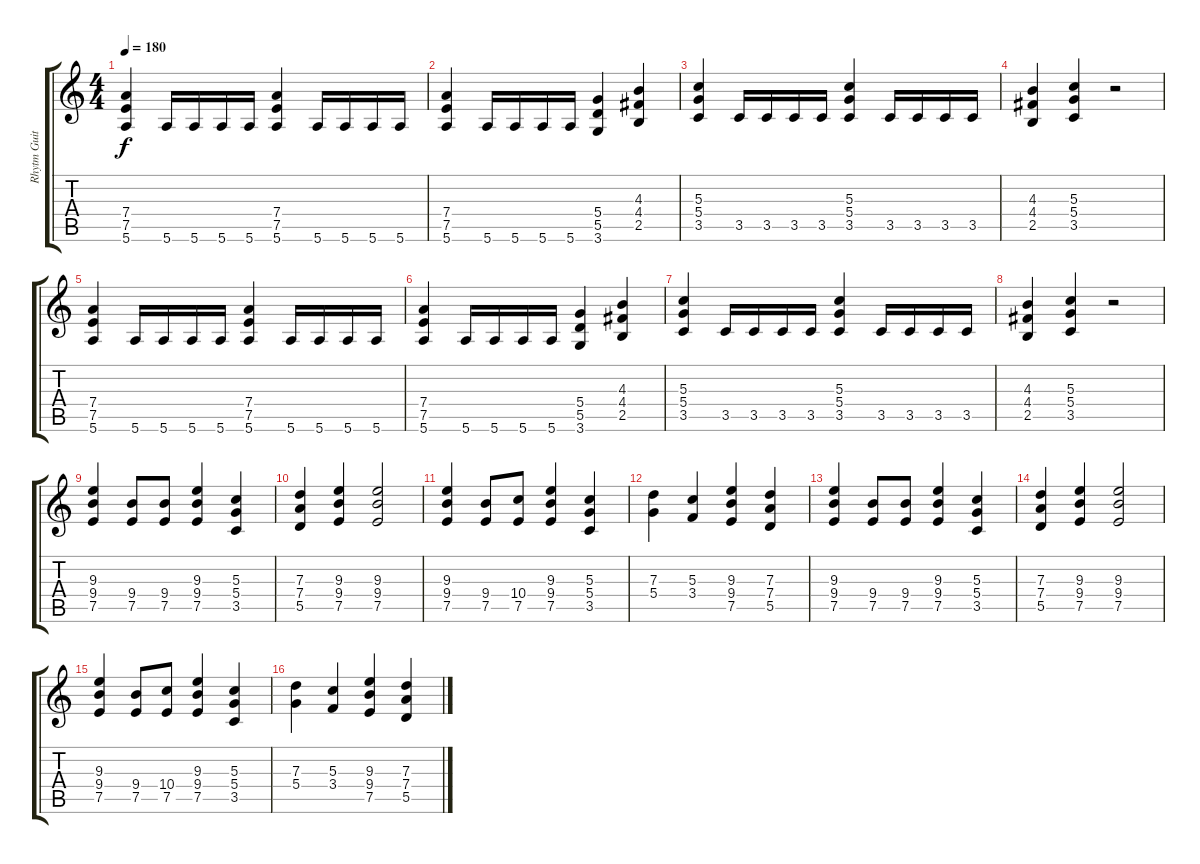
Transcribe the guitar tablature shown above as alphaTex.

\track ("Rhytm Guitar" "Rhytm Guit") {instrument distortionguitar}
\staff {score tabs}
\tuning (E4 B3 G3 D3 A2 E2) {hide}
\ts (4 4)
\tempo 180
\clef g2
\ks c
(7.4 7.5 5.6).4{dy f} 5.6.16 5.6.16 5.6.16 5.6.16 (7.4 7.5 5.6).4 5.6.16 5.6.16 5.6.16 5.6.16 |
(7.4 7.5 5.6).4 5.6.16 5.6.16 5.6.16 5.6.16 (5.4 5.5 3.6).4 (4.3 4.4 2.5).4 |
(5.3 5.4 3.5).4 3.5.16 3.5.16 3.5.16 3.5.16 (5.3 5.4 3.5).4 3.5.16 3.5.16 3.5.16 3.5.16 |
(4.3 4.4 2.5).4 (5.3 5.4 3.5).4 r.2 |
(7.4 7.5 5.6).4 5.6.16 5.6.16 5.6.16 5.6.16 (7.4 7.5 5.6).4 5.6.16 5.6.16 5.6.16 5.6.16 |
(7.4 7.5 5.6).4 5.6.16 5.6.16 5.6.16 5.6.16 (5.4 5.5 3.6).4 (4.3 4.4 2.5).4 |
(5.3 5.4 3.5).4 3.5.16 3.5.16 3.5.16 3.5.16 (5.3 5.4 3.5).4 3.5.16 3.5.16 3.5.16 3.5.16 |
(4.3 4.4 2.5).4 (5.3 5.4 3.5).4 r.2 |
(9.3 9.4 7.5).4 (9.4 7.5).8 (9.4 7.5).8 (9.3 9.4 7.5).4 (5.3 5.4 3.5).4 |
(7.3 7.4 5.5).4 (9.3 9.4 7.5).4 (9.3 9.4 7.5).2 |
(9.3 9.4 7.5).4 (9.4 7.5).8 (10.4 7.5).8 (9.3 9.4 7.5).4 (5.3 5.4 3.5).4 |
(7.3 5.4).4 (5.3 3.4).4 (9.3 9.4 7.5).4 (7.3 7.4 5.5).4 |
(9.3 9.4 7.5).4 (9.4 7.5).8 (9.4 7.5).8 (9.3 9.4 7.5).4 (5.3 5.4 3.5).4 |
(7.3 7.4 5.5).4 (9.3 9.4 7.5).4 (9.3 9.4 7.5).2 |
(9.3 9.4 7.5).4 (9.4 7.5).8 (10.4 7.5).8 (9.3 9.4 7.5).4 (5.3 5.4 3.5).4 |
(7.3 5.4).4 (5.3 3.4).4 (9.3 9.4 7.5).4 (7.3 7.4 5.5).4
